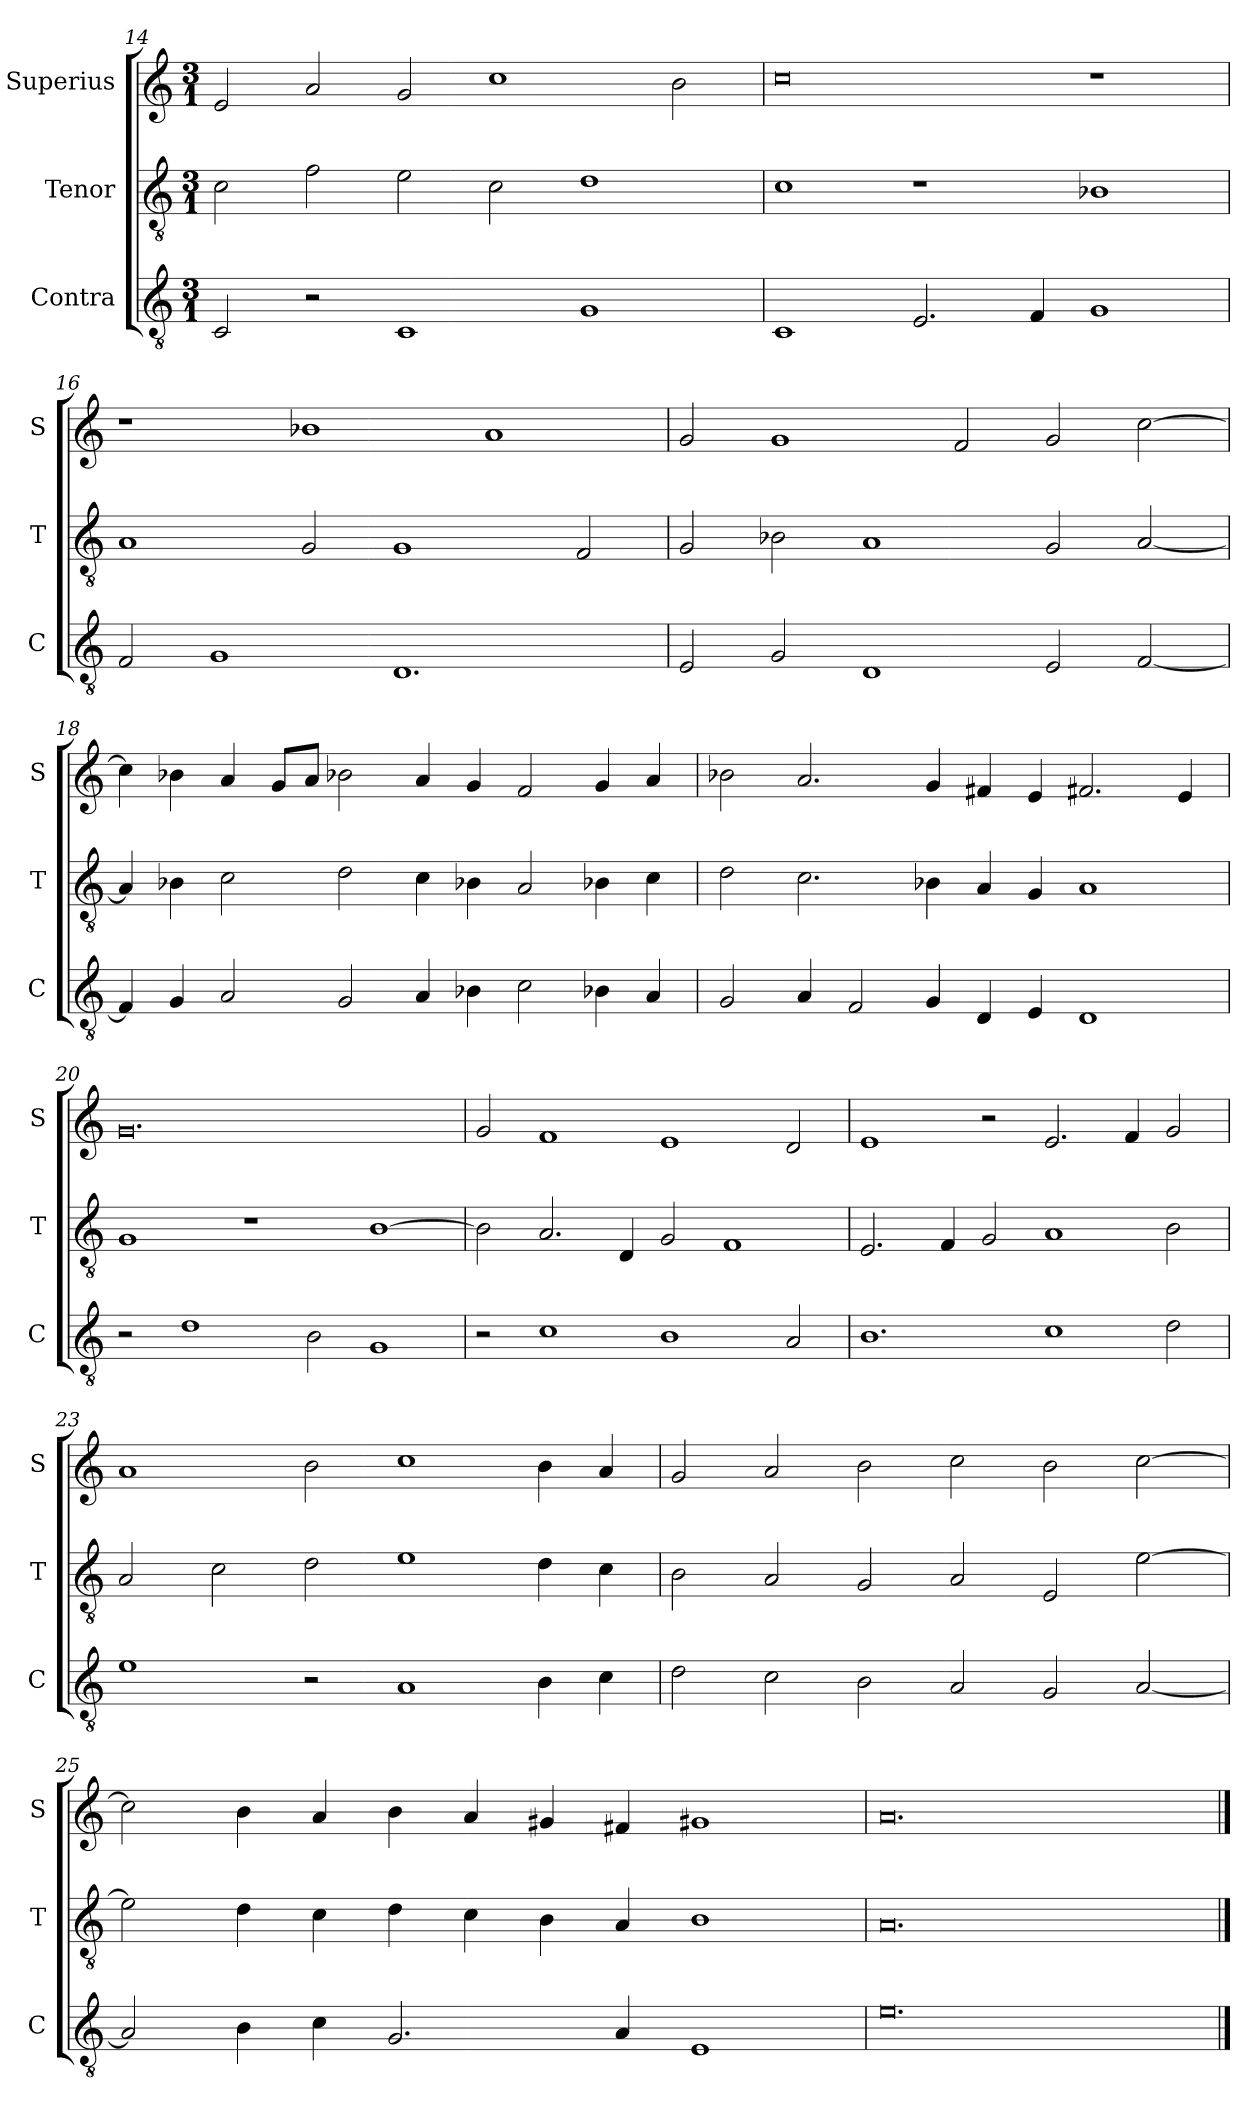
**kern	**kern	**kern
*part3	*part2	*part1
*staff3	*staff2	*staff1
*I"Contra	*I"Tenor	*I"Superius
*I'C	*I'T	*I'S
*clefGv2	*clefGv2	*clefG2
*k[]	*k[]	*k[]
*M3/1	*M3/1	*M3/1
=14	=14	=14
2C	2c	2e
2r	2f	2a
1C	2e	2g
.	2c	1cc
1G	1d	.
.	.	2b
=15	=15	=15
1C	1c	0cc
2.E	1r	.
4F	.	.
1G	1B-X	1r
=16	=16	=16
2F	1A	1r
1G	.	.
.	2G	1b-X
1.D	1G	.
.	.	1a
.	2F	.
=17	=17	=17
2E	2G	2g
2G	2B-X	1g
1D	1A	.
.	.	2f
2E	2G	2g
[2F	[2A	[2cc
=18	=18	=18
4F]	4A]	4cc]
4G	4B-X	4b-X
2A	2c	4a
.	.	8gL
.	.	8aJ
2G	2d	2b-X
4A	4c	4a
4B-X	4B-X	4g
2c	2A	2f
4B-X	4B-X	4g
4A	4c	4a
=19	=19	=19
2G	2d	2b-X
4A	2.c	2.a
2F	.	.
4G	4B-X	4g
4D	4A	4f#X
4E	4G	4e
1D	1A	2.f#X
.	.	4e
=20	=20	=20
2r	1G	0.g
1d	.	.
.	1r	.
2B	.	.
1G	[1B	.
=21	=21	=21
2r	2B]	2g
1c	2.A	1f
.	4D	.
1B	2G	1e
.	1F	.
2A	.	2d
=22	=22	=22
1.B	2.E	1e
.	4F	.
.	2G	2r
1c	1A	2.e
.	.	4f
2d	2B	2g
=23	=23	=23
1e	2A	1a
.	2c	.
2r	2d	2b
1A	1e	1cc
4B	4d	4b
4c	4c	4a
=24	=24	=24
2d	2B	2g
2c	2A	2a
2B	2G	2b
2A	2A	2cc
2G	2E	2b
[2A	[2e	[2cc
=25	=25	=25
2A]	2e]	2cc]
4B	4d	4b
4c	4c	4a
2.G	4d	4b
.	4c	4a
.	4B	4g#X
4A	4A	4f#X
1E	1B	1g#X
=26	=26	=26
0.e	0.A	0.a
==	==	==
*-	*-	*-
